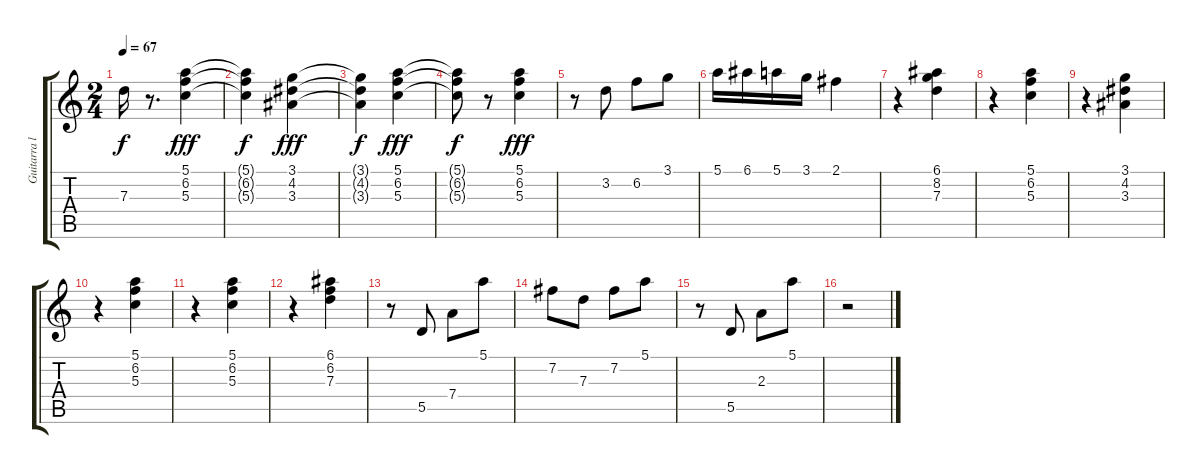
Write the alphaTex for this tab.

\track ("Guitarra ll" "Guitarra l") {instrument electricguitarjazz}
\staff {score tabs}
\tuning (E4 B3 G3 D3 A2 E2) {hide}
\ts (2 4)
\tempo 67
\clef g2
\ks c
7.3{t}.16{dy f} r.8{d} (5.1 6.2 5.3).4{dy fff} |
(5.1{t} 6.2{t} 5.3{t}).4{dy f} (3.1 4.2 3.3).4{dy fff} |
(3.1{t} 4.2{t} 3.3{t}).4{dy f} (5.1 6.2 5.3).4{dy fff} |
(5.1{t} 6.2{t} 5.3{t}).8{dy f} r.8 (5.1 6.2 5.3).4{dy fff} |
r.8 3.2.8 6.2.8 3.1.8 |
5.1.16 6.1.16 5.1.16 3.1.16 2.1.4 |
r.4 (6.1 8.2 7.3).4 |
r.4 (5.1 6.2 5.3).4 |
r.4 (3.1 4.2 3.3).4 |
r.4 (5.1 6.2 5.3).4 |
r.4 (5.1 6.2 5.3).4 |
r.4 (6.1 6.2 7.3).4 |
r.8 5.5.8 7.4.8 5.1.8 |
7.2.8 7.3.8 7.2.8 5.1.8 |
r.8 5.5.8 2.3.8 5.1.8 |
r.2
